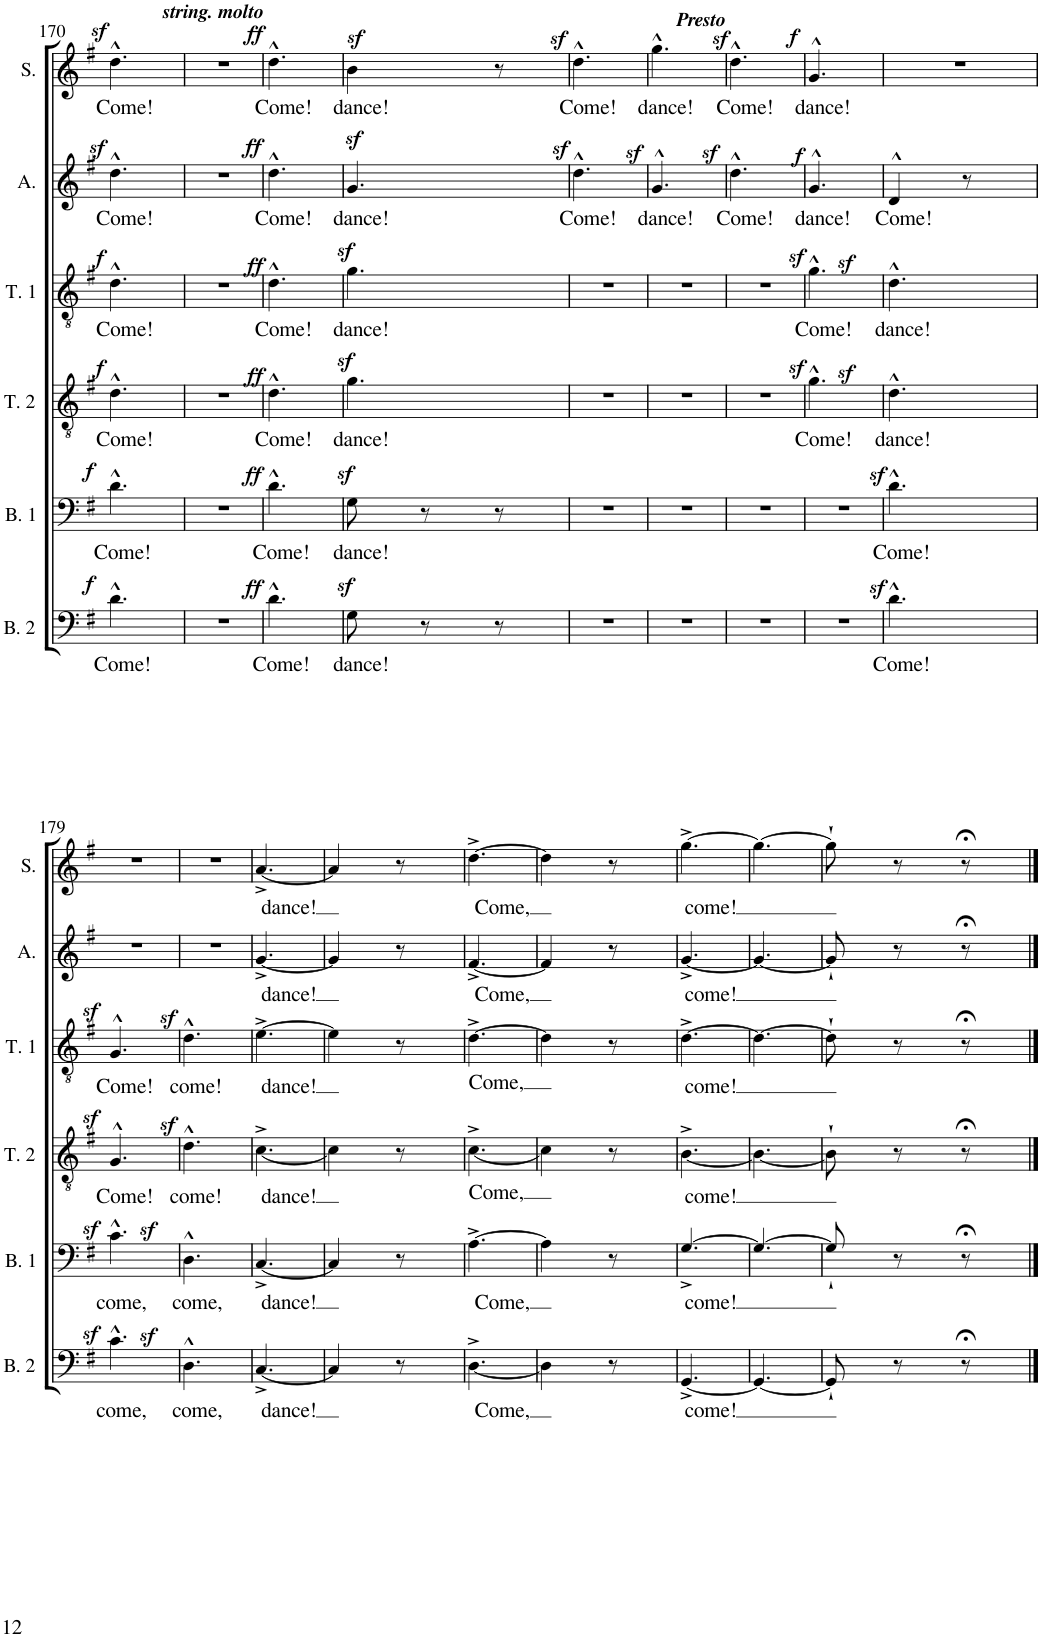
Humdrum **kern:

**kern	**text	**dynam	**kern	**text	**dynam	**kern	**text	**dynam	**kern	**text	**dynam	**kern	**text	**dynam	**kern	**text	**dynam
*part6	*part6	*part6	*part5	*part5	*part5	*part4	*part4	*part4	*part3	*part3	*part3	*part2	*part2	*part2	*part1	*part1	*part1
*staff6	*staff6	*staff6	*staff5	*staff5	*staff5	*staff4	*staff4	*staff4	*staff3	*staff3	*staff3	*staff2	*staff2	*staff2	*staff1	*staff1	*staff1
*I"Basse 2	*	*	*I"Basse 1	*	*	*I"Ténor 2	*	*	*I"Ténor 1	*	*	*I"Alto	*	*	*I"Soprano	*	*
*I'B. 2	*	*	*I'B. 1	*	*	*I'T. 2	*	*	*I'T. 1	*	*	*I'A.	*	*	*I'S.	*	*
!!LO:PB:g=z
*clefF4	*	*	*clefF4	*	*	*clefGv2	*	*	*clefGv2	*	*	*clefG2	*	*	*clefG2	*	*
*k[f#]	*	*	*k[f#]	*	*	*k[f#]	*	*	*k[f#]	*	*	*k[f#]	*	*	*k[f#]	*	*
*M3/8	*	*	*M3/8	*	*	*M3/8	*	*	*M3/8	*	*	*M3/8	*	*	*M3/8	*	*
=170	=170	=170	=170	=170	=170	=170	=170	=170	=170	=170	=170	=170	=170	=170	=170	=170	=170
!	!LO:LY:b	!LO:DY:a	!	!LO:LY:b	!LO:DY:a	!	!LO:LY:b	!LO:DY:a	!	!LO:LY:b	!LO:DY:a	!	!LO:LY:b	!	!	!LO:LY:b	!
4.d^^\	Come!	f	4.d^^\	Come!	f	4.d^^\	Come!	f	4.d^^\	Come!	f	4.ddz>^^\	Come!	.	4.ddz>^^\	Come!	.
=171	=171	=171	=171	=171	=171	=171	=171	=171	=171	=171	=171	=171	=171	=171	=171	=171	=171
!	!	!	!	!	!	!	!	!	!	!	!	!	!	!	!LO:TX:a:Bi:t=string. molto	!	!
4.r	.	.	4.r	.	.	4.r	.	.	4.r	.	.	4.r	.	.	4.r	.	.
=172	=172	=172	=172	=172	=172	=172	=172	=172	=172	=172	=172	=172	=172	=172	=172	=172	=172
!	!LO:LY:b	!LO:DY:a	!	!LO:LY:b	!LO:DY:a	!	!LO:LY:b	!LO:DY:a	!	!LO:LY:b	!LO:DY:a	!	!LO:LY:b	!LO:DY:a	!	!LO:LY:b	!LO:DY:a
4.d^^\	Come!	ff	4.d^^\	Come!	ff	4.d^^\	Come!	ff	4.d^^\	Come!	ff	4.dd^^\	Come!	ff	4.dd^^\	Come!	ff
=173	=173	=173	=173	=173	=173	=173	=173	=173	=173	=173	=173	=173	=173	=173	=173	=173	=173
!	!LO:LY:b	!	!	!LO:LY:b	!	!	!LO:LY:b	!	!	!LO:LY:b	!	!	!LO:LY:b	!	!	!LO:LY:b	!
8Gz>\	dance!	.	8Gz>\	dance!	.	4.gz>\	dance!	.	4.gz>\	dance!	.	4.gz>/	dance!	.	4bz>\	dance!	.
8r	.	.	8r	.	.	.	.	.	.	.	.	.	.	.	.	.	.
8r	.	.	8r	.	.	.	.	.	.	.	.	.	.	.	8r	.	.
=174	=174	=174	=174	=174	=174	=174	=174	=174	=174	=174	=174	=174	=174	=174	=174	=174	=174
!	!	!	!	!	!	!	!	!	!	!	!	!	!LO:LY:b	!	!	!LO:LY:b	!
4.r	.	.	4.r	.	.	4.r	.	.	4.r	.	.	4.ddz>^^\	Come!	.	4.ddz>^^\	Come!	.
=175	=175	=175	=175	=175	=175	=175	=175	=175	=175	=175	=175	=175	=175	=175	=175	=175	=175
!	!	!	!	!	!	!	!	!	!	!	!	!	!	!	!LO:TX:a:Bi:t=Presto	!	!
!	!	!	!	!	!	!	!	!	!	!	!	!	!LO:LY:b	!	!	!LO:LY:b	!
4.r	.	.	4.r	.	.	4.r	.	.	4.r	.	.	4.gz>^^/	dance!	.	4.gg^^\	dance!	.
=176	=176	=176	=176	=176	=176	=176	=176	=176	=176	=176	=176	=176	=176	=176	=176	=176	=176
!	!	!	!	!	!	!	!	!	!	!	!	!	!LO:LY:b	!	!	!LO:LY:b	!
4.r	.	.	4.r	.	.	4.r	.	.	4.r	.	.	4.ddz>^^\	Come!	.	4.ddz>^^\	Come!	.
=177	=177	=177	=177	=177	=177	=177	=177	=177	=177	=177	=177	=177	=177	=177	=177	=177	=177
!	!	!	!	!	!	!	!LO:LY:b	!	!	!LO:LY:b	!	!	!LO:LY:b	!LO:DY:a	!	!LO:LY:b	!LO:DY:a
*	*	*	*	*	*	*^	*	*	*^	*	*	*	*	*	*	*	*
4.r	.	.	4.r	.	.	4.gz>^^\	8ryy	Come!	.	4.gz>^^\	8ryy	Come!	.	4.g^^/	dance!	f	4.g^^/	dance!	f
!	!	!	!	!	!	!	!	!	!LO:DY:a	!	!	!	!LO:DY:a	!	!	!	!	!	!
.	.	.	.	.	.	.	4ryy	.	sf	.	4ryy	.	sf	.	.	.	.	.	.
=178	=178	=178	=178	=178	=178	=178	=178	=178	=178	=178	=178	=178	=178	=178	=178	=178	=178	=178	=178
!	!LO:LY:b	!	!	!LO:LY:b	!	!	!	!LO:LY:b	!	!	!	!LO:LY:b	!	!	!LO:LY:b	!	!	!	!
*	*	*	*	*	*	*v	*v	*	*	*	*	*	*	*	*	*	*	*	*
*	*	*	*	*	*	*	*	*	*v	*v	*	*	*	*	*	*	*	*
4.dz>^^\	Come!	.	4.dz>^^\	Come!	.	4.d^^\	dance!	.	4.d^^\	dance!	.	4d^^/	Come!	.	4.r	.	.
.	.	.	.	.	.	.	.	.	.	.	.	8r	.	.	.	.	.
!!LO:LB:g=z
=179	=179	=179	=179	=179	=179	=179	=179	=179	=179	=179	=179	=179	=179	=179	=179	=179	=179
!	!LO:LY:b	!	!	!LO:LY:b	!	!	!LO:LY:b	!	!	!LO:LY:b	!	!	!	!	!	!	!
*^	*	*	*^	*	*	*	*	*	*	*	*	*	*	*	*	*	*
4.cz>^^\	8ryy	come,	.	4.cz>^^\	8ryy	come,	.	4.Gz>^^/	Come!	.	4.Gz>^^/	Come!	.	4.r	.	.	4.r	.	.
!	!	!	!LO:DY:a	!	!	!	!LO:DY:a	!	!	!	!	!	!	!	!	!	!	!	!
.	4ryy	.	sf	.	4ryy	.	sf	.	.	.	.	.	.	.	.	.	.	.	.
=180	=180	=180	=180	=180	=180	=180	=180	=180	=180	=180	=180	=180	=180	=180	=180	=180	=180	=180	=180
!	!	!LO:LY:b	!	!	!	!LO:LY:b	!	!	!LO:LY:b	!	!	!LO:LY:b	!	!	!	!	!	!	!
*v	*v	*	*	*	*	*	*	*	*	*	*	*	*	*	*	*	*	*	*
*	*	*	*v	*v	*	*	*	*	*	*	*	*	*	*	*	*	*	*
4.D^^\	come,	.	4.D^^\	come,	.	4.dz>^^\	come!	.	4.dz>^^\	come!	.	4.r	.	.	4.r	.	.
=181	=181	=181	=181	=181	=181	=181	=181	=181	=181	=181	=181	=181	=181	=181	=181	=181	=181
!	!LO:LY:b	!	!	!LO:LY:b	!	!	!LO:LY:b	!	!	!LO:LY:b	!	!	!LO:LY:b	!	!	!LO:LY:b	!
[<4.C^</	dance!	.	[<4.C^</	dance!	.	[<4.c^>\	dance!	.	[>4.e^>\	dance!	.	[<4.g^</	dance!	.	[<4.a^</	dance!	.
=182	=182	=182	=182	=182	=182	=182	=182	=182	=182	=182	=182	=182	=182	=182	=182	=182	=182
4C/]	.	.	4C/]	.	.	4c\]	.	.	4e\]	.	.	4g/]	.	.	4a/]	.	.
8r	.	.	8r	.	.	8r	.	.	8r	.	.	8r	.	.	8r	.	.
=183	=183	=183	=183	=183	=183	=183	=183	=183	=183	=183	=183	=183	=183	=183	=183	=183	=183
!	!LO:LY:b	!	!	!LO:LY:b	!	!	!LO:LY:b	!	!	!LO:LY:b	!	!	!LO:LY:b	!	!	!LO:LY:b	!
[<4.D^>\	Come,	.	[>4.A^>\	Come,	.	[<4.c^>\	Come,	.	[>4.d^>\	Come,	.	[<4.f#^</	Come,	.	[>4.dd^>\	Come,	.
=184	=184	=184	=184	=184	=184	=184	=184	=184	=184	=184	=184	=184	=184	=184	=184	=184	=184
4D\]	.	.	4A\]	.	.	4c\]	.	.	4d\]	.	.	4f#/]	.	.	4dd\]	.	.
8r	.	.	8r	.	.	8r	.	.	8r	.	.	8r	.	.	8r	.	.
=185	=185	=185	=185	=185	=185	=185	=185	=185	=185	=185	=185	=185	=185	=185	=185	=185	=185
!	!LO:LY:b	!	!	!LO:LY:b	!	!	!LO:LY:b	!	!	!LO:LY:b	!	!	!LO:LY:b	!	!	!LO:LY:b	!
[<4.GG^</	come!	.	[>4.G^</	come!	.	[<4.B^>\	come!	.	[>4.d^>\	come!	.	[<4.g^</	come!	.	[>4.gg^>\	come!	.
=186	=186	=186	=186	=186	=186	=186	=186	=186	=186	=186	=186	=186	=186	=186	=186	=186	=186
4.GG/_	.	.	4.G/_	.	.	4.B\_	.	.	4.d\_	.	.	4.g/_	.	.	4.gg\_	.	.
=187	=187	=187	=187	=187	=187	=187	=187	=187	=187	=187	=187	=187	=187	=187	=187	=187	=187
8GG`</]	.	.	8G`</]	.	.	8B`>\]	.	.	8d`>\]	.	.	8g`</]	.	.	8gg`>\]	.	.
8r	.	.	8r	.	.	8r	.	.	8r	.	.	8r	.	.	8r	.	.
8r;<	.	.	8r;<	.	.	8r;<	.	.	8r;<	.	.	8r;<	.	.	8r;<	.	.
==	==	==	==	==	==	==	==	==	==	==	==	==	==	==	==	==	==
*-	*-	*-	*-	*-	*-	*-	*-	*-	*-	*-	*-	*-	*-	*-	*-	*-	*-
